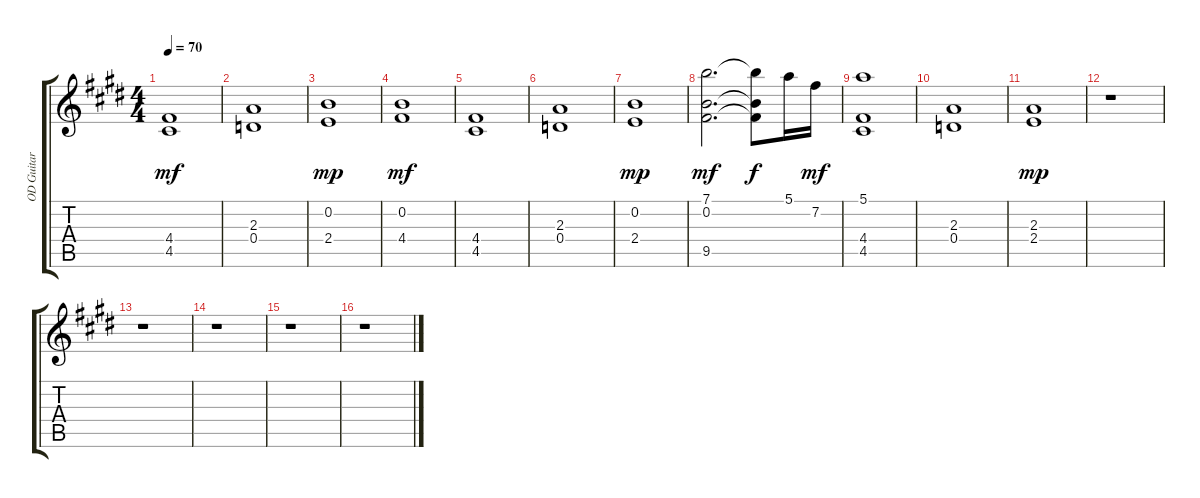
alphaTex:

\track ("OD Guitar" "OD Guitar") {instrument overdrivenguitar}
\staff {score tabs}
\tuning (E4 B3 G3 D3 A2 E2) {hide}
\ts (4 4)
\tempo 70
\clef g2
\ks e
(4.4 4.5).1{dy mf} |
(2.3 0.4).1 |
(0.2 2.4).1{dy mp} |
(0.2 4.4).1{dy mf} |
(4.4 4.5).1 |
(2.3 0.4).1 |
(0.2 2.4).1{dy mp} |
(7.1 0.2 9.5).2{d dy mf} (7.1{t} 0.2{t} 9.5{t}).8{dy f} 5.1.16 7.2.16{dy mf} |
(5.1 4.4 4.5).1 |
(2.3 0.4).1 |
(2.3 2.4).1{dy mp} |
r.1 |
r.1 |
r.1 |
r.1 |
r.1
